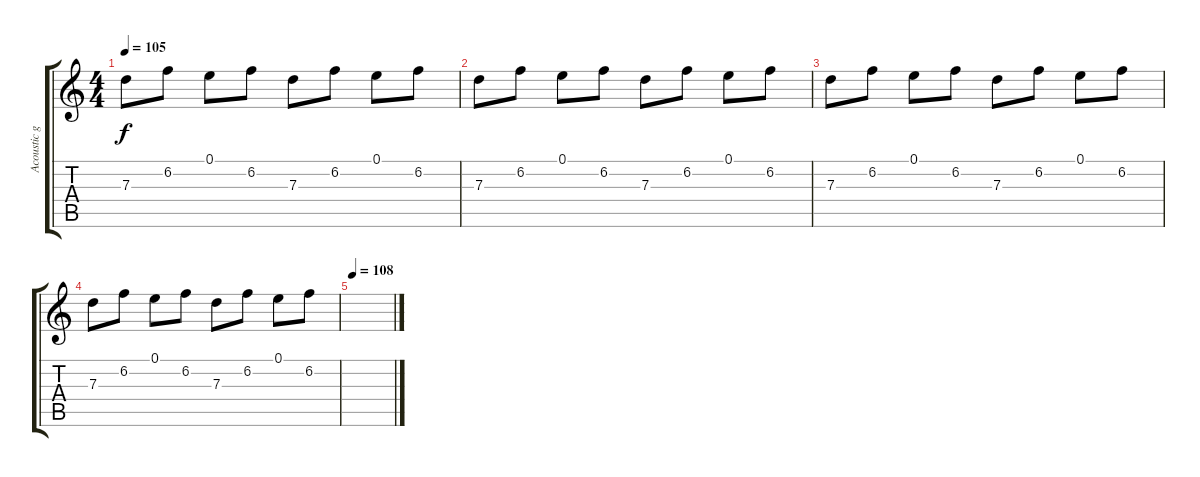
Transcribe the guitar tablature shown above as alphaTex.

\track ("Acoustic guitar" "Acoustic g") {instrument acousticguitarsteel}
\staff {score tabs}
\tuning (E4 B3 G3 D3 A2 E2) {hide}
\ts (4 4)
\tempo 105
\clef g2
\ks c
7.3.8{dy f} 6.2.8 0.1.8 6.2.8 7.3.8 6.2.8 0.1.8 6.2.8 |
7.3.8 6.2.8 0.1.8 6.2.8 7.3.8 6.2.8 0.1.8 6.2.8 |
7.3.8 6.2.8 0.1.8 6.2.8 7.3.8 6.2.8 0.1.8 6.2.8 |
7.3.8 6.2.8 0.1.8 6.2.8 7.3.8 6.2.8 0.1.8 6.2.8 |
\tempo 108
